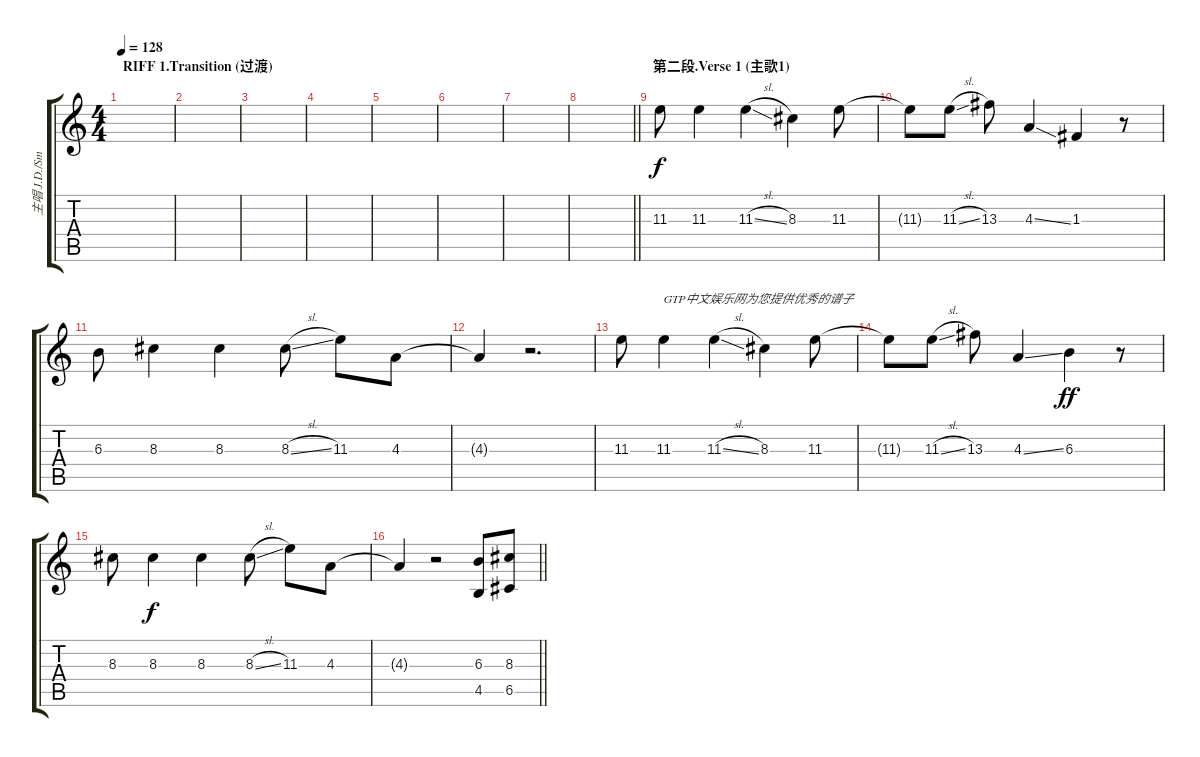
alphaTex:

\track ("主唱 J.D./Smith" "主唱 J.D./Sm") {instrument distortionguitar}
\staff {score tabs}
\tuning (D4 A3 F3 C3 G2 D2) {hide}
\ts (4 4)
\section ("" "RIFF 1.Transition (过渡)")
\tempo 128
\clef g2
\ks c
|
|
|
|
|
|
|
\barLineRight lightlight
|
\section ("" "第二段.Verse 1 (主歌1) ")
11.3.8{dy f} 11.3.4 11.3{sl}.4 8.3.4 11.3.8 |
11.3{t}.8 11.3{sl}.8 13.3.8 4.3{ss}.4 1.3.4 r.8 |
6.3.8 8.3.4 8.3.4 8.3{sl}.8 11.3.8 4.3.8 |
4.3{t}.4 r.2{d} |
11.3.8 11.3.4{txt "GTP中文娱乐网为您提供优秀的谱子"} 11.3{sl}.4 8.3.4 11.3.8 |
11.3{t}.8 11.3{sl}.8 13.3.8 4.3{ss}.4 6.3.4{dy ff} r.8 |
8.3.8 8.3.4{dy f} 8.3.4 8.3{sl}.8 11.3.8 4.3.8 |
\barLineRight lightlight
4.3{t}.4 r.2 (6.3 4.5).8 (8.3 6.5).8
